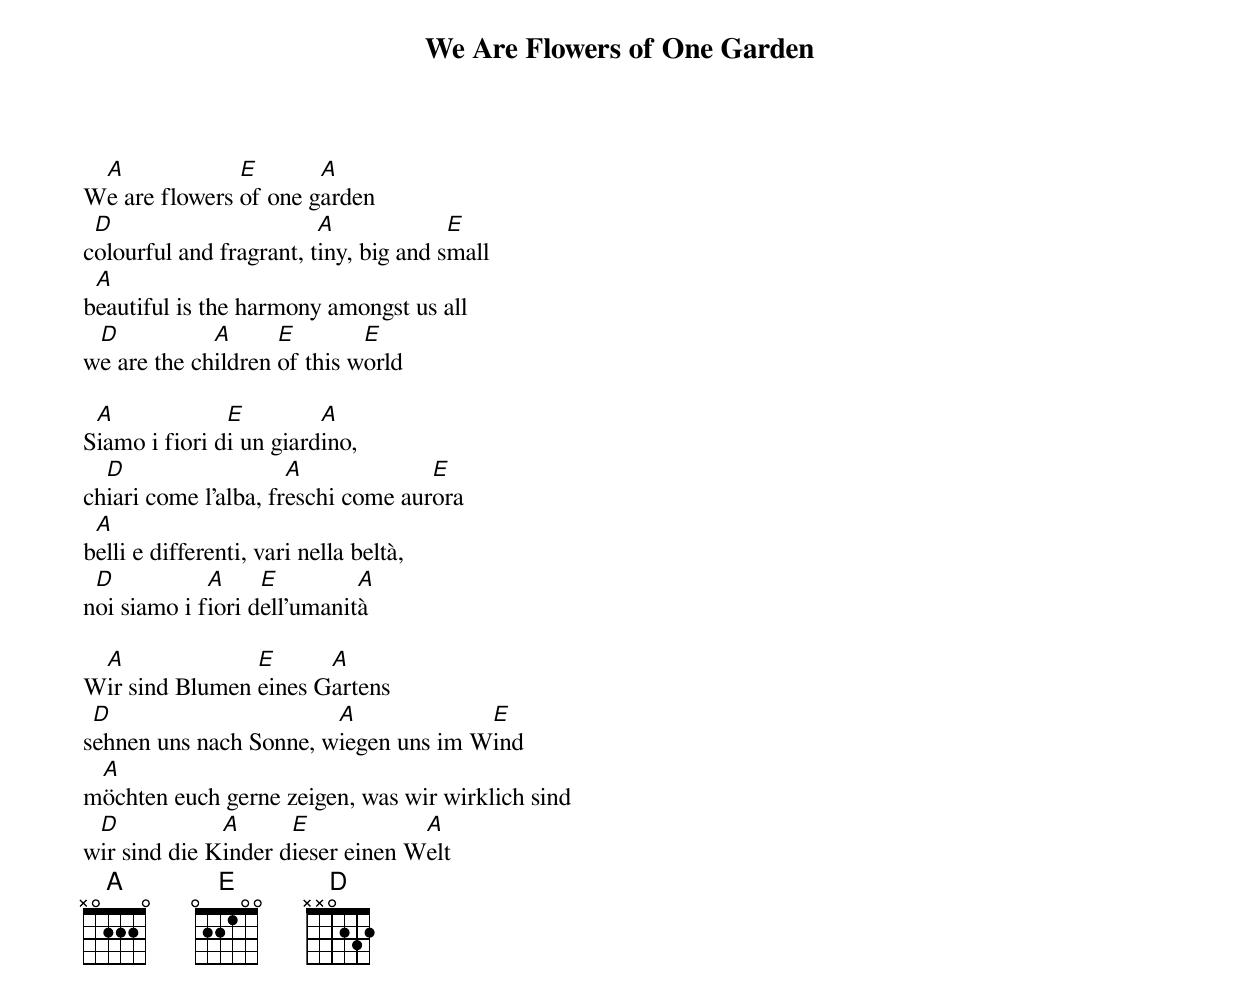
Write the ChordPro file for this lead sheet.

{title: We Are Flowers of One Garden}
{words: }
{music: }
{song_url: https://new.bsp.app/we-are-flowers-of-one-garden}

W[A]e are flowers [E]of one g[A]arden
c[D]olourful and fragrant, t[A]iny, big and s[E]mall
b[A]eautiful is the harmony amongst us all
w[D]e are the ch[A]ildren [E]of this w[E]orld

S[A]iamo i fiori d[E]i un giard[A]ino,
ch[D]iari come l'alba, fr[A]eschi come aur[E]ora
b[A]elli e differenti, vari nella beltà,
n[D]oi siamo i f[A]iori d[E]ell’umanit[A]à

W[A]ir sind Blumen [E]eines G[A]artens
s[D]ehnen uns nach Sonne, w[A]iegen uns im W[E]ind
m[A]öchten euch gerne zeigen, was wir wirklich sind
w[D]ir sind die K[A]inder d[E]ieser einen W[A]elt
